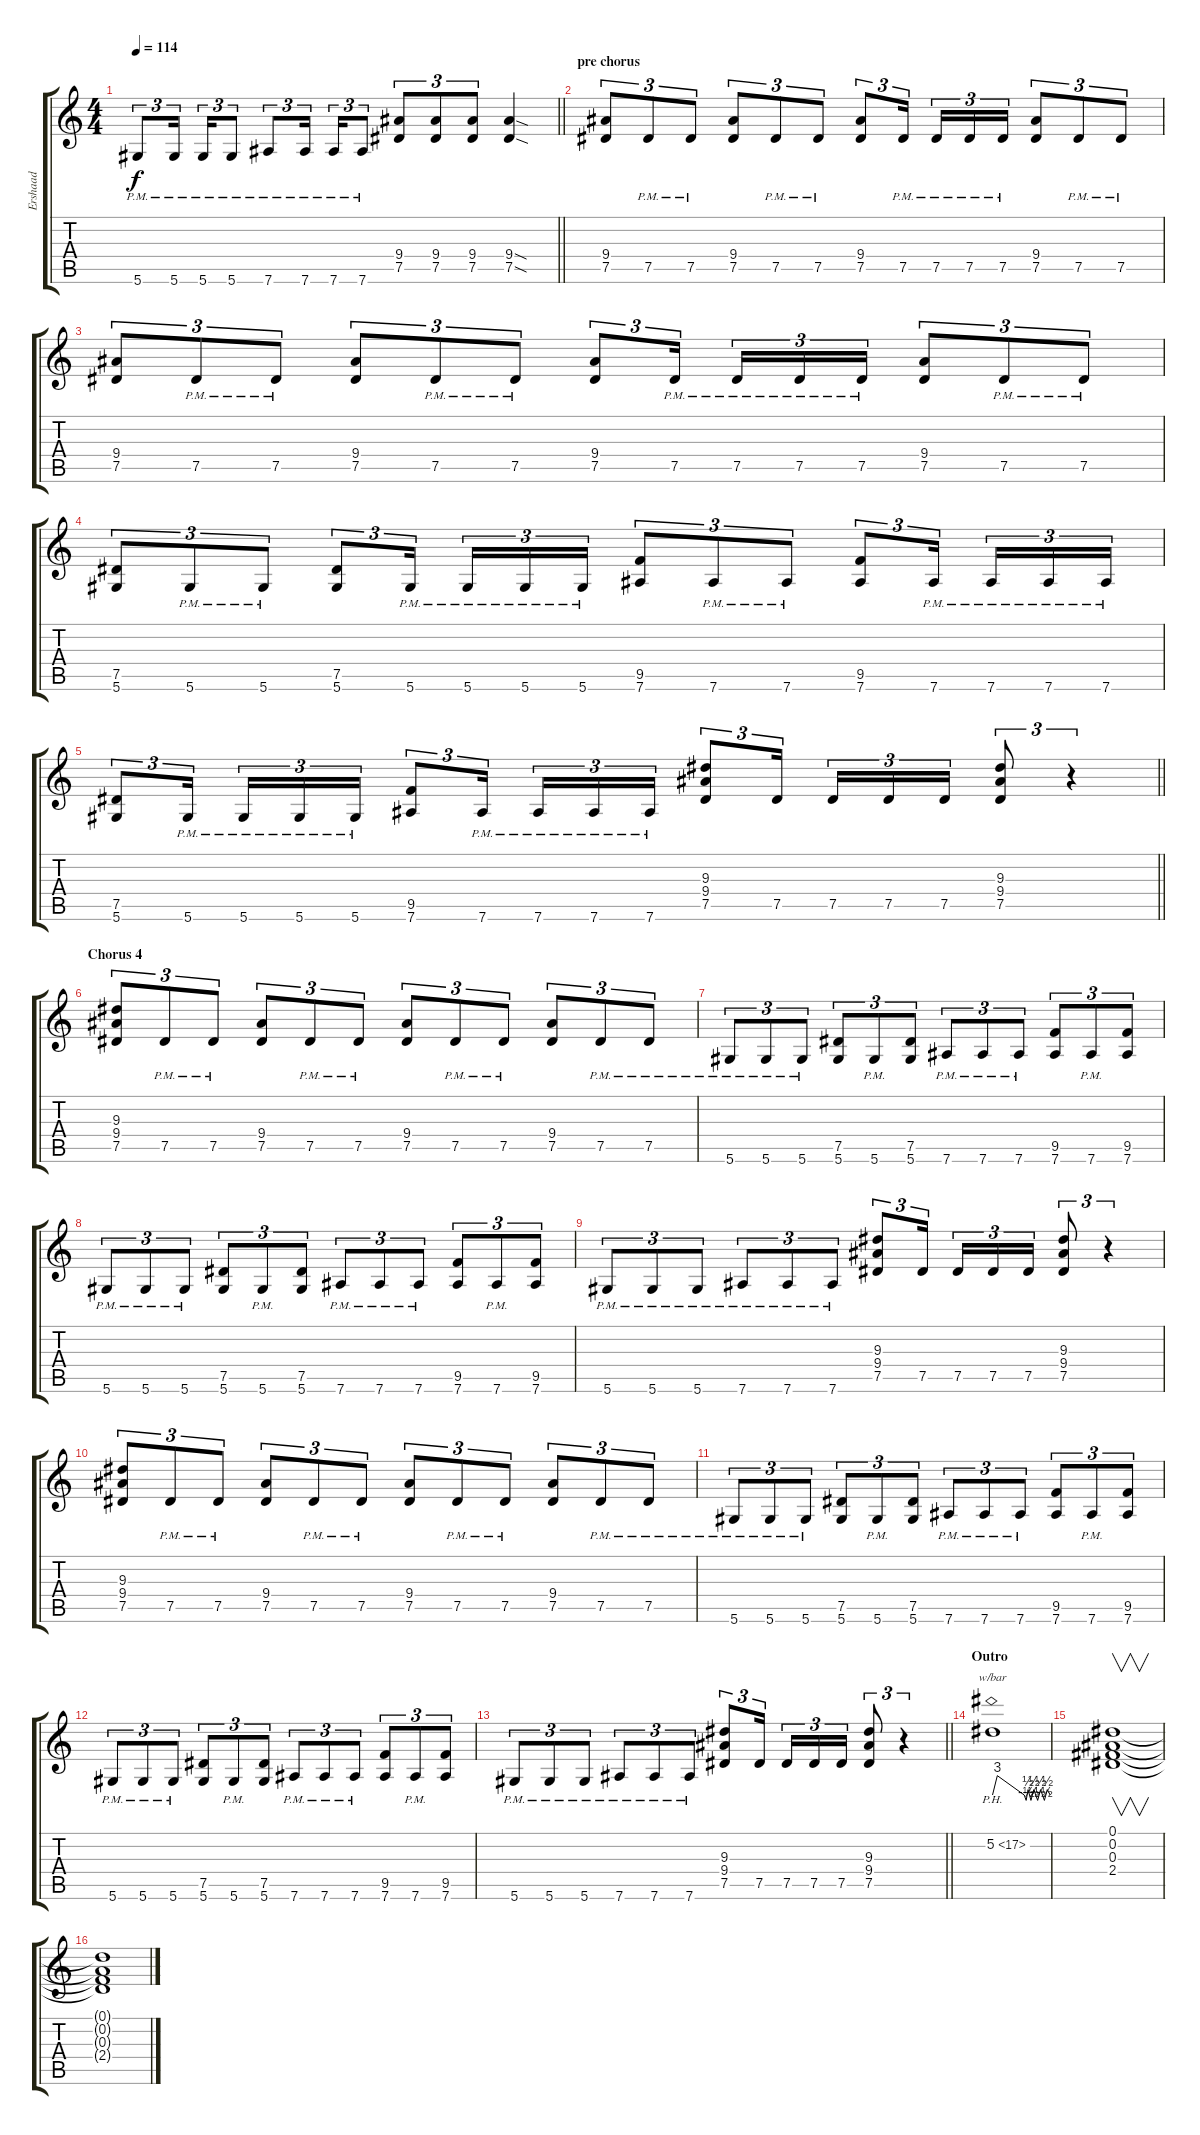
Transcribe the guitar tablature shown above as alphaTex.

\track ("Ershaad" "Ershaad") {instrument distortionguitar}
\staff {score tabs}
\tuning (Eb4 Bb3 Gb3 Db3 Ab2 Eb2) {hide}
\ts (4 4)
\tempo 114
\clef g2
\barLineRight lightlight
\ks c
5.6{pm}.8{tu (3 2) dy f} 5.6{pm}.16{tu (3 2) beam splitsecondary} 5.6{pm}.16{tu (3 2)} 5.6{pm}.8{tu (3 2)} 7.6{pm}.8{tu (3 2)} 7.6{pm}.16{tu (3 2) beam splitsecondary} 7.6{pm}.16{tu (3 2)} 7.6{pm}.8{tu (3 2)} (9.4 7.5).8{tu (3 2)} (9.4 7.5).8{tu (3 2)} (9.4 7.5).8{tu (3 2)} (9.4{sod} 7.5{sod}).4 |
\section ("" "pre chorus")
(9.4 7.5).8{tu (3 2)} 7.5{pm}.8{tu (3 2)} 7.5{pm}.8{tu (3 2)} (9.4 7.5).8{tu (3 2)} 7.5{pm}.8{tu (3 2)} 7.5{pm}.8{tu (3 2)} (9.4 7.5).8{tu (3 2)} 7.5{pm}.16{tu (3 2) beam splitsecondary} 7.5{pm}.16{tu (3 2)} 7.5{pm}.16{tu (3 2)} 7.5{pm}.16{tu (3 2)} (9.4 7.5).8{tu (3 2)} 7.5{pm}.8{tu (3 2)} 7.5{pm}.8{tu (3 2)} |
(9.4 7.5).8{tu (3 2)} 7.5{pm}.8{tu (3 2)} 7.5{pm}.8{tu (3 2)} (9.4 7.5).8{tu (3 2)} 7.5{pm}.8{tu (3 2)} 7.5{pm}.8{tu (3 2)} (9.4 7.5).8{tu (3 2)} 7.5{pm}.16{tu (3 2) beam splitsecondary} 7.5{pm}.16{tu (3 2)} 7.5{pm}.16{tu (3 2)} 7.5{pm}.16{tu (3 2)} (9.4 7.5).8{tu (3 2)} 7.5{pm}.8{tu (3 2)} 7.5{pm}.8{tu (3 2)} |
(7.5 5.6).8{tu (3 2)} 5.6{pm}.8{tu (3 2)} 5.6{pm}.8{tu (3 2)} (7.5 5.6).8{tu (3 2)} 5.6{pm}.16{tu (3 2) beam splitsecondary} 5.6{pm}.16{tu (3 2)} 5.6{pm}.16{tu (3 2)} 5.6{pm}.16{tu (3 2)} (9.5 7.6).8{tu (3 2)} 7.6{pm}.8{tu (3 2)} 7.6{pm}.8{tu (3 2)} (9.5 7.6).8{tu (3 2)} 7.6{pm}.16{tu (3 2) beam splitsecondary} 7.6{pm}.16{tu (3 2)} 7.6{pm}.16{tu (3 2)} 7.6{pm}.16{tu (3 2)} |
\barLineRight lightlight
(7.5 5.6).8{tu (3 2)} 5.6{pm}.16{tu (3 2) beam splitsecondary} 5.6{pm}.16{tu (3 2)} 5.6{pm}.16{tu (3 2)} 5.6{pm}.16{tu (3 2)} (9.5 7.6).8{tu (3 2)} 7.6{pm}.16{tu (3 2) beam splitsecondary} 7.6{pm}.16{tu (3 2)} 7.6{pm}.16{tu (3 2)} 7.6{pm}.16{tu (3 2)} (9.3 9.4 7.5).8{tu (3 2)} 7.5.16{tu (3 2) beam splitsecondary} 7.5.16{tu (3 2)} 7.5.16{tu (3 2)} 7.5.16{tu (3 2)} (9.3 9.4 7.5).8{tu (3 2)} r.4{tu (3 2)} |
\section ("" "Chorus 4")
(9.3 9.4 7.5).8{tu (3 2)} 7.5{pm}.8{tu (3 2)} 7.5{pm}.8{tu (3 2)} (9.4 7.5).8{tu (3 2)} 7.5{pm}.8{tu (3 2)} 7.5{pm}.8{tu (3 2)} (9.4 7.5).8{tu (3 2)} 7.5{pm}.8{tu (3 2)} 7.5{pm}.8{tu (3 2)} (9.4 7.5).8{tu (3 2)} 7.5{pm}.8{tu (3 2)} 7.5{pm}.8{tu (3 2)} |
5.6{pm}.8{tu (3 2)} 5.6{pm}.8{tu (3 2)} 5.6{pm}.8{tu (3 2)} (7.5 5.6).8{tu (3 2)} 5.6{pm}.8{tu (3 2)} (7.5 5.6).8{tu (3 2)} 7.6{pm}.8{tu (3 2)} 7.6{pm}.8{tu (3 2)} 7.6{pm}.8{tu (3 2)} (9.5 7.6).8{tu (3 2)} 7.6{pm}.8{tu (3 2)} (9.5 7.6).8{tu (3 2)} |
5.6{pm}.8{tu (3 2)} 5.6{pm}.8{tu (3 2)} 5.6{pm}.8{tu (3 2)} (7.5 5.6).8{tu (3 2)} 5.6{pm}.8{tu (3 2)} (7.5 5.6).8{tu (3 2)} 7.6{pm}.8{tu (3 2)} 7.6{pm}.8{tu (3 2)} 7.6{pm}.8{tu (3 2)} (9.5 7.6).8{tu (3 2)} 7.6{pm}.8{tu (3 2)} (9.5 7.6).8{tu (3 2)} |
5.6{pm}.8{tu (3 2)} 5.6{pm}.8{tu (3 2)} 5.6{pm}.8{tu (3 2)} 7.6{pm}.8{tu (3 2)} 7.6{pm}.8{tu (3 2)} 7.6{pm}.8{tu (3 2)} (9.3 9.4 7.5).8{tu (3 2)} 7.5.16{tu (3 2) beam splitsecondary} 7.5.16{tu (3 2)} 7.5.16{tu (3 2)} 7.5.16{tu (3 2)} (9.3 9.4 7.5).8{tu (3 2)} r.4{tu (3 2)} |
(9.3 9.4 7.5).8{tu (3 2)} 7.5{pm}.8{tu (3 2)} 7.5{pm}.8{tu (3 2)} (9.4 7.5).8{tu (3 2)} 7.5{pm}.8{tu (3 2)} 7.5{pm}.8{tu (3 2)} (9.4 7.5).8{tu (3 2)} 7.5{pm}.8{tu (3 2)} 7.5{pm}.8{tu (3 2)} (9.4 7.5).8{tu (3 2)} 7.5{pm}.8{tu (3 2)} 7.5{pm}.8{tu (3 2)} |
5.6{pm}.8{tu (3 2)} 5.6{pm}.8{tu (3 2)} 5.6{pm}.8{tu (3 2)} (7.5 5.6).8{tu (3 2)} 5.6{pm}.8{tu (3 2)} (7.5 5.6).8{tu (3 2)} 7.6{pm}.8{tu (3 2)} 7.6{pm}.8{tu (3 2)} 7.6{pm}.8{tu (3 2)} (9.5 7.6).8{tu (3 2)} 7.6{pm}.8{tu (3 2)} (9.5 7.6).8{tu (3 2)} |
5.6{pm}.8{tu (3 2)} 5.6{pm}.8{tu (3 2)} 5.6{pm}.8{tu (3 2)} (7.5 5.6).8{tu (3 2)} 5.6{pm}.8{tu (3 2)} (7.5 5.6).8{tu (3 2)} 7.6{pm}.8{tu (3 2)} 7.6{pm}.8{tu (3 2)} 7.6{pm}.8{tu (3 2)} (9.5 7.6).8{tu (3 2)} 7.6{pm}.8{tu (3 2)} (9.5 7.6).8{tu (3 2)} |
\barLineRight lightlight
5.6{pm}.8{tu (3 2)} 5.6{pm}.8{tu (3 2)} 5.6{pm}.8{tu (3 2)} 7.6{pm}.8{tu (3 2)} 7.6{pm}.8{tu (3 2)} 7.6{pm}.8{tu (3 2)} (9.3 9.4 7.5).8{tu (3 2)} 7.5.16{tu (3 2) beam splitsecondary} 7.5.16{tu (3 2)} 7.5.16{tu (3 2)} 7.5.16{tu (3 2)} (9.3 9.4 7.5).8{tu (3 2)} r.4{tu (3 2)} |
\section ("" "Outro")
5.2{ph 12}.1{tbe (custom default 0 0 5 12 33 0 35 -2 37 2 40 -2 43 2 47 -2 50 2 54 -2 57 2 60 0) volume 11} |
(0.1 0.2 0.3 2.4).1{v} |
(0.1{t} 0.2{t} 0.3{t} 2.4{t}).1
